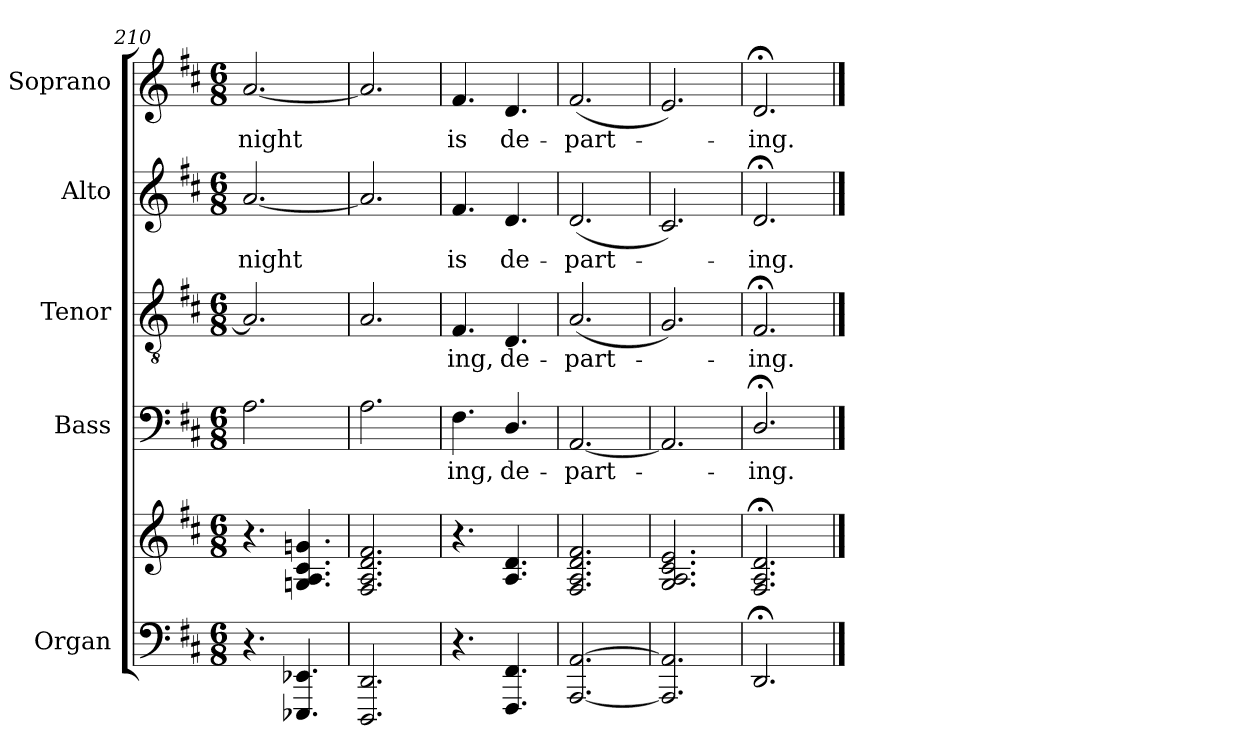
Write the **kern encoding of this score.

**kern	**kern	**kern	**text	**kern	**text	**kern	**text	**kern	**text
*part5	*part5	*part4	*part4	*part3	*part3	*part2	*part2	*part1	*part1
*staff6	*staff5	*staff4	*staff4	*staff3	*staff3	*staff2	*staff2	*staff1	*staff1
*I"Organ	*	*I"Bass	*	*I"Tenor	*	*I"Alto	*	*I"Soprano	*
*	*	*I'B	*	*I'T	*	*I'A	*	*I'S	*
*clefF4	*clefG2	*clefF4	*	*clefGv2	*	*clefG2	*	*clefG2	*
*k[f#c#]	*k[f#c#]	*k[f#c#]	*	*k[f#c#]	*	*k[f#c#]	*	*k[f#c#]	*
*D:	*D:	*D:	*	*D:	*	*D:	*	*D:	*
*M6/8	*M6/8	*M6/8	*	*M6/8	*	*M6/8	*	*M6/8	*
=210	=210	=210	=210	=210	=210	=210	=210	=210	=210
!	!	!	!	!	!	!	!LO:LY:b	!	!LO:LY:b
4.r	4.r	2.A\	.	2.A/]	.	[2.a/	night	[2.a/	night
4.EEE-X/ 4.EE-X/	4.Gni/ 4.A/ 4.c#i/ 4.gni/	.	.	.	.	.	.	.	.
=211	=211	=211	=211	=211	=211	=211	=211	=211	=211
2.DDD/ 2.DD/	2.F#/ 2.A/ 2.d/ 2.f#/	2.A\	.	2.A/	.	2.a/]	.	2.a/]	.
=212	=212	=212	=212	=212	=212	=212	=212	=212	=212
*	*	*	*	*	*	*	*	*MM142	*
!	!	!	!LO:LY:b	!	!LO:LY:b	!	!LO:LY:b	!	!LO:LY:b
4.r	4.r	4.F#\	ing,	4.F#/	ing,	4.f#/	is	4.f#/	is
*	*	*	*	*	*	*	*	*MM138	*
!	!	!	!LO:LY:b	!	!LO:LY:b	!	!LO:LY:b	!	!LO:LY:b
4.FFF#/ 4.FF#/	4.A/ 4.d/	4.D/	de-	4.D/	de-	4.d/	de-	4.d/	de-
=213	=213	=213	=213	=213	=213	=213	=213	=213	=213
*	*	*	*	*	*	*	*	*MM133	*
!	!	!	!LO:LY:b	!	!LO:LY:b	!	!LO:LY:b	!	!LO:LY:b
[2.AAA/ [2.AA/	2.F#/ 2.A/ 2.d/ 2.f#/	[2.AA/	-part-	(<2.A/	-part-	(<2.d/	-part-	(<2.f#/	-part-
=214	=214	=214	=214	=214	=214	=214	=214	=214	=214
*	*	*	*	*	*	*	*	*MM127	*
2.AAA/] 2.AA/]	2.G/ 2.A/ 2.c#/ 2.e/	2.AA/]	.	2.G/)	.	2.c#/)	.	2.e/)	.
=215	=215	=215	=215	=215	=215	=215	=215	=215	=215
*	*	*	*	*	*	*	*	*MM124	*
!	!	!	!LO:LY:b	!	!LO:LY:b	!	!LO:LY:b	!	!LO:LY:b
2.DD;</	2.F#/;< 2.A/;< 2.d/;<	2.D;</	ing.	2.F#;</	ing.	2.d;</	ing.	2.d;</	ing.
==	==	==	==	==	==	==	==	==	==
*-	*-	*-	*-	*-	*-	*-	*-	*-	*-
